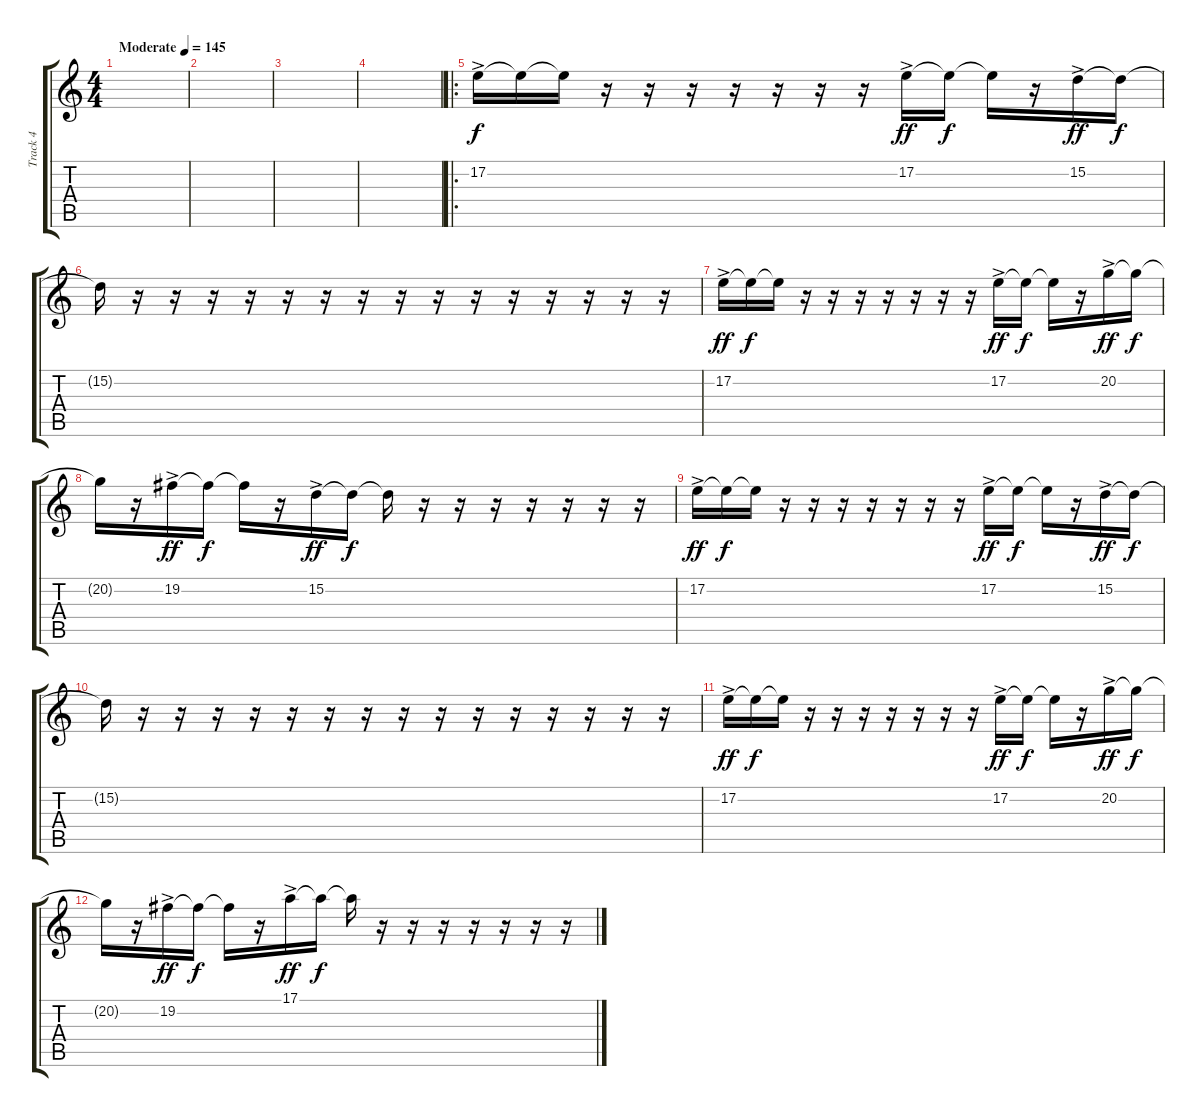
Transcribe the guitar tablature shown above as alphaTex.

\track ("Track 4" "Track 4") {instrument lead5charang}
\staff {score tabs}
\tuning (E4 B3 G3 D3 A2 E2) {hide}
\ts (4 4)
\tempo (145 "Moderate")
\clef g2
\ks c
|
|
|
|
\ro
17.2{ac}.16 17.2{t}.16{dy f} 17.2{t}.16 r.16 r.16 r.16 r.16 r.16 r.16 r.16 17.2{ac}.16{dy ff} 17.2{t}.16{dy f} 17.2{t}.16 r.16 15.2{ac}.16{dy ff} 15.2{t}.16{dy f} |
15.2{t}.16 r.16 r.16 r.16 r.16 r.16 r.16 r.16 r.16 r.16 r.16 r.16 r.16 r.16 r.16 r.16 |
17.2{ac}.16{dy ff} 17.2{t}.16{dy f} 17.2{t}.16 r.16 r.16 r.16 r.16 r.16 r.16 r.16 17.2{ac}.16{dy ff} 17.2{t}.16{dy f} 17.2{t}.16 r.16 20.2{ac}.16{dy ff} 20.2{t}.16{dy f} |
20.2{t}.16 r.16 19.2{ac}.16{dy ff} 19.2{t}.16{dy f} 19.2{t}.16 r.16 15.2{ac}.16{dy ff} 15.2{t}.16{dy f} 15.2{t}.16 r.16 r.16 r.16 r.16 r.16 r.16 r.16 |
17.2{ac}.16{dy ff} 17.2{t}.16{dy f} 17.2{t}.16 r.16 r.16 r.16 r.16 r.16 r.16 r.16 17.2{ac}.16{dy ff} 17.2{t}.16{dy f} 17.2{t}.16 r.16 15.2{ac}.16{dy ff} 15.2{t}.16{dy f} |
15.2{t}.16 r.16 r.16 r.16 r.16 r.16 r.16 r.16 r.16 r.16 r.16 r.16 r.16 r.16 r.16 r.16 |
17.2{ac}.16{dy ff} 17.2{t}.16{dy f} 17.2{t}.16 r.16 r.16 r.16 r.16 r.16 r.16 r.16 17.2{ac}.16{dy ff} 17.2{t}.16{dy f} 17.2{t}.16 r.16 20.2{ac}.16{dy ff} 20.2{t}.16{dy f} |
20.2{t}.16 r.16 19.2{ac}.16{dy ff} 19.2{t}.16{dy f} 19.2{t}.16 r.16 17.1{ac}.16{dy ff} 17.1{t}.16{dy f} 17.1{t}.16 r.16 r.16 r.16 r.16 r.16 r.16 r.16
